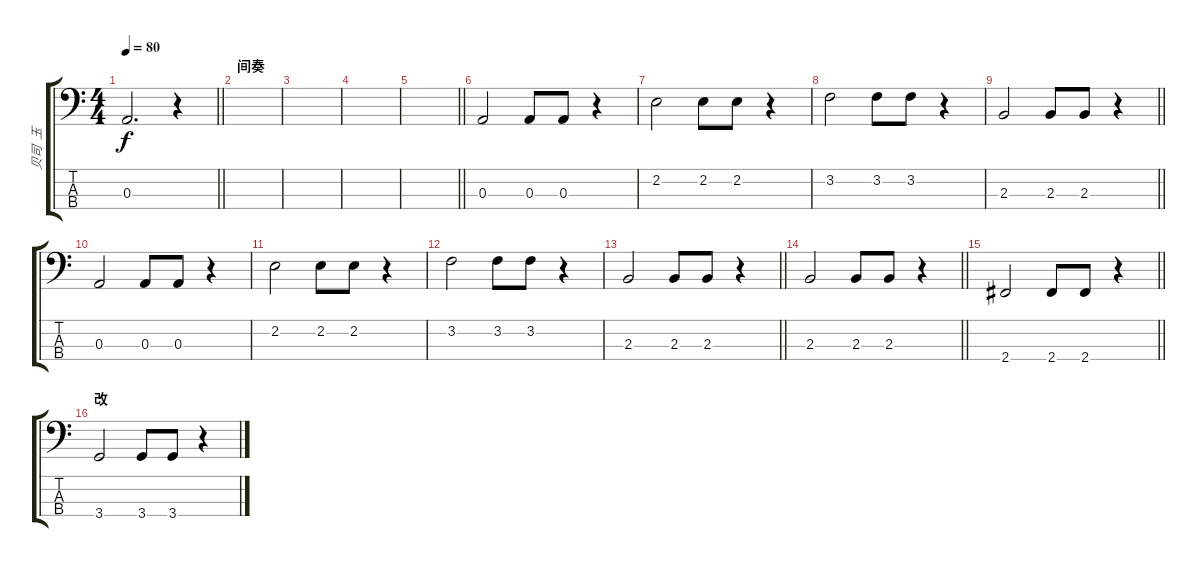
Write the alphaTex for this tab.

\track ("贝司  玉" "贝司  玉") {instrument electricbassfinger}
\staff {score tabs}
\tuning (G2 D2 A1 E1) {hide}
\ts (4 4)
\tempo 80
\clef f4
\barLineRight lightlight
\ks c
0.3.2{d dy f} r.4 |
\section ("" "间奏")
|
|
|
\barLineRight lightlight
|
0.3.2 0.3.8 0.3.8 r.4 |
2.2.2 2.2.8 2.2.8 r.4 |
3.2.2 3.2.8 3.2.8 r.4 |
\barLineRight lightlight
2.3.2 2.3.8 2.3.8 r.4 |
0.3.2 0.3.8 0.3.8 r.4 |
2.2.2 2.2.8 2.2.8 r.4 |
3.2.2 3.2.8 3.2.8 r.4 |
\barLineRight lightlight
2.3.2 2.3.8 2.3.8 r.4 |
\barLineRight lightlight
2.3.2 2.3.8 2.3.8 r.4 |
\barLineRight lightlight
2.4.2 2.4.8 2.4.8 r.4 |
\section ("" "改")
3.4.2 3.4.8 3.4.8 r.4
